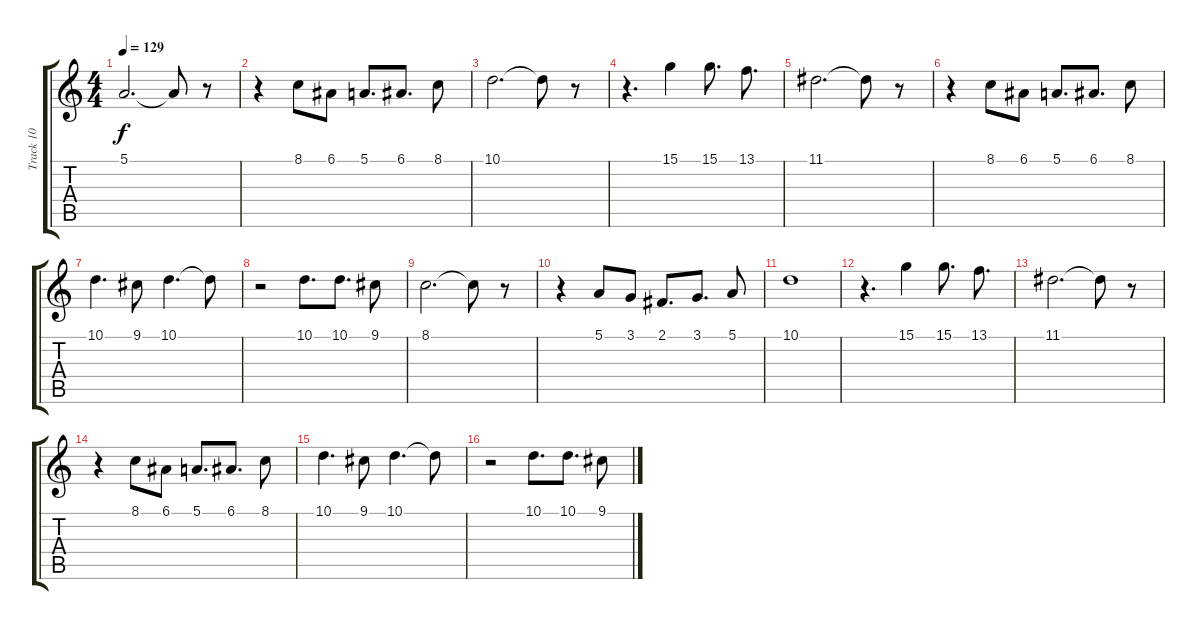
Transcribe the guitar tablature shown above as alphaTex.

\track ("Track 10" "Track 10") {instrument violin}
\staff {score tabs}
\tuning (E4 B3 G3 D3 A2 E2) {hide}
\ts (4 4)
\tempo 129
\clef g2
\ks c
5.1.2{d dy f} 5.1{t}.8 r.8 |
r.4 8.1.8 6.1.8 5.1.8{d} 6.1.8{d} 8.1.8 |
10.1.2{d} 10.1{t}.8 r.8 |
r.4{d} 15.1.4 15.1.8{d} 13.1.8{d} |
11.1.2{d} 11.1{t}.8 r.8 |
r.4 8.1.8 6.1.8 5.1.8{d} 6.1.8{d} 8.1.8 |
10.1.4{d} 9.1.8 10.1.4{d} 10.1{t}.8 |
r.2 10.1.8{d} 10.1.8{d} 9.1.8 |
8.1.2{d} 8.1{t}.8 r.8 |
r.4 5.1.8 3.1.8 2.1.8{d} 3.1.8{d} 5.1.8 |
10.1.1 |
r.4{d} 15.1.4 15.1.8{d} 13.1.8{d} |
11.1.2{d} 11.1{t}.8 r.8 |
r.4 8.1.8 6.1.8 5.1.8{d} 6.1.8{d} 8.1.8 |
10.1.4{d} 9.1.8 10.1.4{d} 10.1{t}.8 |
r.2 10.1.8{d} 10.1.8{d} 9.1.8
